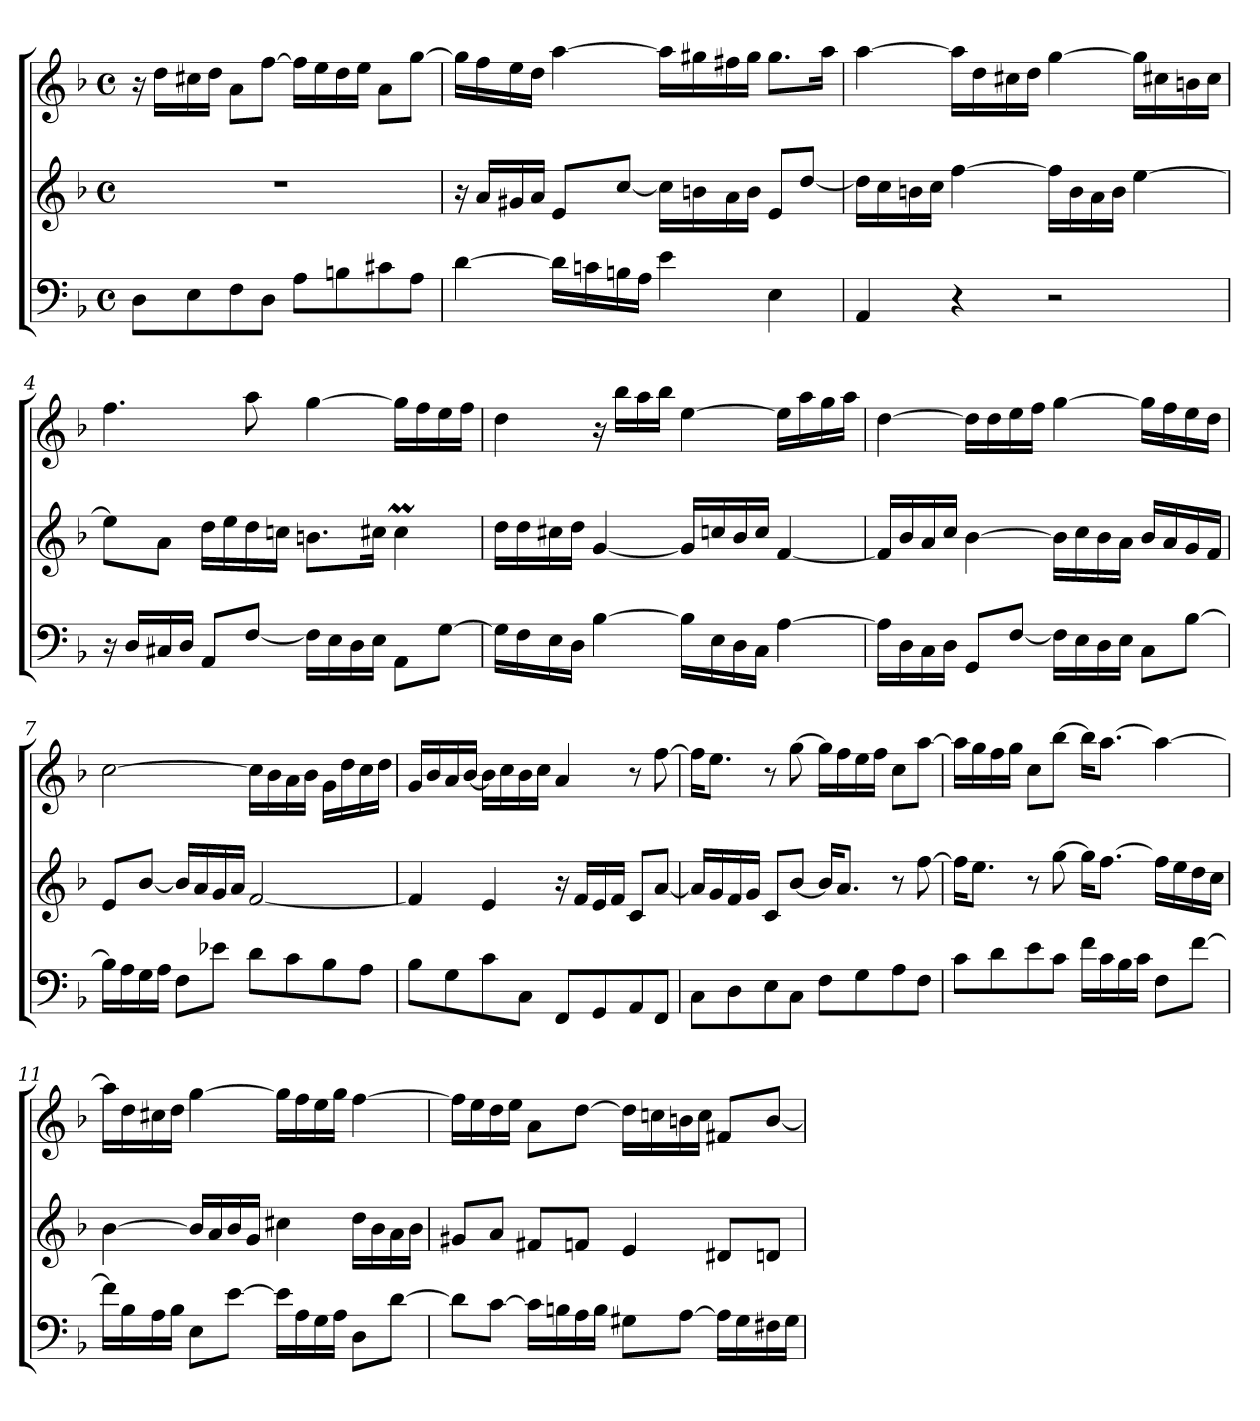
**kern	**kern	**kern
*part3	*part2	*part1
*staff3	*staff2	*staff1
*clefF4	*clefG2	*clefG2
*k[b-]	*k[b-]	*k[b-]
*M4/4	*M4/4	*M4/4
*met(c)	*met(c)	*met(c)
*MM80	*MM80	*MM80
=1	=1	=1
8DL	1r	16r
.	.	16ddLL
8E	.	16cc#X
.	.	16ddJJ
8F	.	8aL
8DJ	.	[8ffJ
8AL	.	16ffLL]
.	.	16ee
8Bn	.	16dd
.	.	16eeJJ
8c#X	.	8aL
8AJ	.	[8ggJ
=2	=2	=2
[4d	16r	16ggLL]
.	16aLL	16ff
.	16g#X	16ee
.	16aJJ	16ddJJ
16dLL]	8eL	[4aa
16cn	.	.
16Bn	[8ccJ	.
16AJJ	.	.
4e	16ccLL]	16aaLL]
.	16bn	16gg#X
.	16a	16ff#X
.	16bJJ	16gg#JJ
4E	8eL	8.gg#L
.	[8ddJ	.
.	.	16aaJk
=3	=3	=3
4AA	16ddLL]	[4aa
.	16cc	.
.	16bn	.
.	16ccJJ	.
4r	[4ff	16aaLL]
.	.	16dd
.	.	16cc#X
.	.	16ddJJ
2r	16ffLL]	[4gg
.	16b	.
.	16a	.
.	16bJJ	.
.	[4ee	16ggLL]
.	.	16cc#X
.	.	16bn
.	.	16cc#JJ
=4	=4	=4
16r	8eeL]	4.ff
16DLL	.	.
16C#X	8aJ	.
16DJJ	.	.
8AAL	16ddLL	.
.	16ee	.
[8FJ	16dd	8aa
.	16ccnJJ	.
16FLL]	8.bnL	[4gg
16E	.	.
16D	.	.
16EJJ	16cc#XJk	.
8AAL	4cc#m	16ggLL]
.	.	16ff
[8GJ	.	16ee
.	.	16ffJJ
=5	=5	=5
16GLL]	16ddLL	4dd
16F	16dd	.
16E	16cc#X	.
16DJJ	16ddJJ	.
[4B-	[4g	16r
.	.	16bb-LL
.	.	16aa
.	.	16bb-JJ
16B-LL]	16gLL]	[4ee
16E	16ccn	.
16D	16b-	.
16CJJ	16ccJJ	.
[4A	[4f	16eeLL]
.	.	16aa
.	.	16gg
.	.	16aaJJ
=6	=6	=6
16ALL]	16fLL]	[4dd
16D	16b-	.
16C	16a	.
16DJJ	16ccJJ	.
8GGL	[4b-	16ddLL]
.	.	16dd
[8FJ	.	16ee
.	.	16ffJJ
16FLL]	16b-LL]	[4gg
16E	16cc	.
16D	16b-	.
16EJJ	16aJJ	.
8CL	16b-LL	16ggLL]
.	16a	16ff
[8B-J	16g	16ee
.	16fJJ	16ddJJ
=7	=7	=7
16B-LL]	8eL	[2cc
16A	.	.
16G	[8b-J	.
16AJJ	.	.
8FL	16b-LL]	.
.	16a	.
8e-XJ	16g	.
.	16aJJ	.
8dL	[2f	16ccLL]
.	.	16b-
8c	.	16a
.	.	16b-JJ
8B-	.	16gLL
.	.	16dd
8AJ	.	16cc
.	.	16ddJJ
=8	=8	=8
8B-L	4f]	16gLL
.	.	16b-
8G	.	16a
.	.	[16b-JJ
8c	4e	16b-LL]
.	.	16cc
8CJ	.	16b-
.	.	16ccJJ
8FFL	16r	4a
.	16fLL	.
8GG	16e	.
.	16fJJ	.
8AA	8cL	8r
8FFJ	[8aJ	[8ff
=9	=9	=9
8CL	16aLL]	16ffKL]
.	16g	8.eeJ
8D	16f	.
.	16gJJ	.
8E	8cL	8r
8CJ	[8b-J	[8gg
8FL	16b-KL]	16ggLL]
.	8.aJ	16ff
8G	.	16ee
.	.	16ffJJ
8A	8r	8ccL
8FJ	[8ff	[8aaJ
=10	=10	=10
8cL	16ffKL]	16aaLL]
.	8.eeJ	16gg
8d	.	16ff
.	.	16ggJJ
8e	8r	8ccL
8cJ	[8gg	[8bb-J
16fLL	16ggKL]	16bb-KL]
16c	[8.ffJ	[8.aaJ
16B-	.	.
16cJJ	.	.
8FL	16ffLL]	4aa_
.	16ee	.
[8fJ	16dd	.
.	16ccJJ	.
=11	=11	=11
16fLL]	[4b-	16aaLL]
16B-	.	16dd
16A	.	16cc#X
16B-JJ	.	16ddJJ
8EL	16b-LL]	[4gg
.	16a	.
[8eJ	16b-	.
.	16gJJ	.
16eLL]	4cc#X	16ggLL]
16A	.	16ff
16G	.	16ee
16AJJ	.	16ggJJ
8DL	16ddLL	[4ff
.	16b-	.
[8dJ	16a	.
.	16b-JJ	.
=12	=12	=12
8dL]	8g#XL	16ffLL]
.	.	16ee
[8cJ	8aJ	16dd
.	.	16eeJJ
16cLL]	8f#XL	8aL
16Bn	.	.
16A	8fnJ	[8ddJ
16BJJ	.	.
8G#XL	4e	16ddLL]
.	.	16ccn
[8AJ	.	16bn
.	.	16ccJJ
16ALL]	8d#XL	8f#XL
16G#	.	.
16F#X	8dnJ	[8bJ
16G#JJ	.	.
=	=	=
*-	*-	*-
